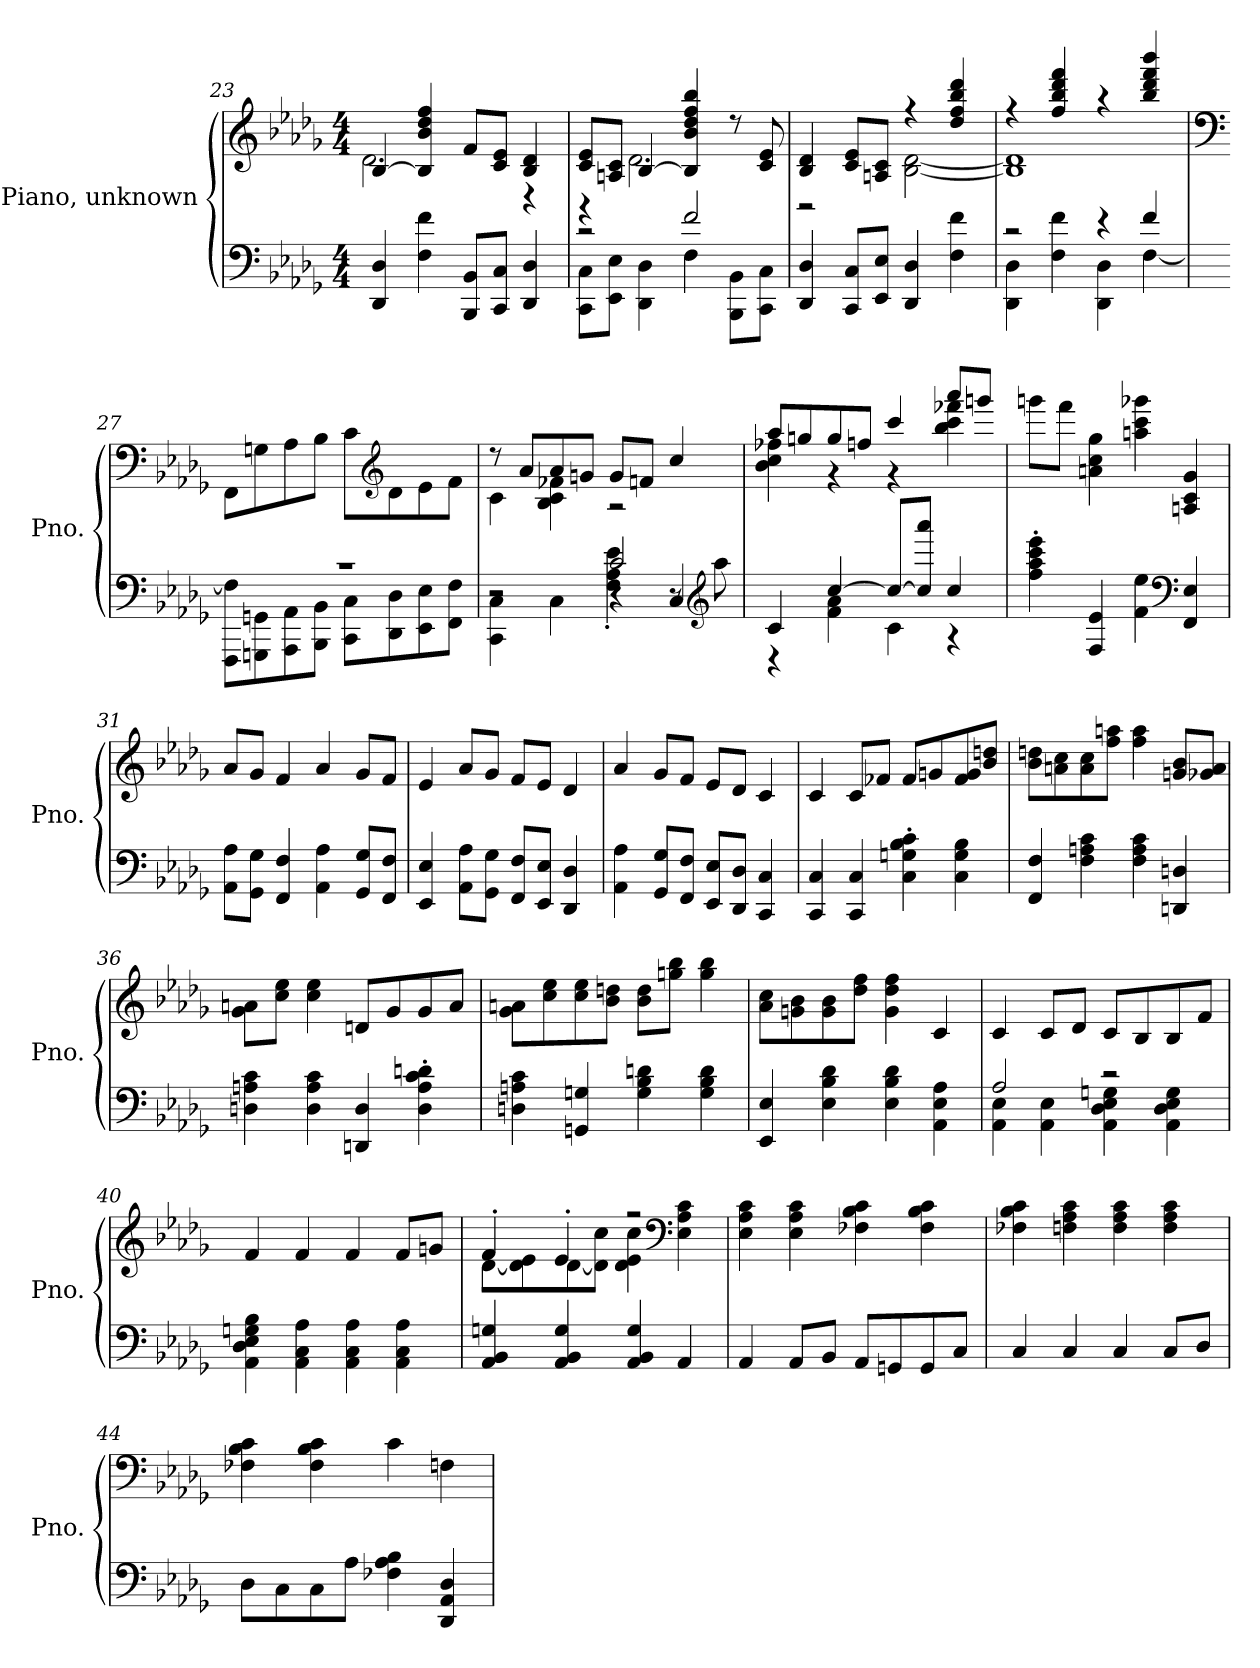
**kern	**kern
*part1	*part1
*staff2	*staff1
*I"Piano, unknown	*
*I'Pno.	*
*clefF4	*clefG2
*k[b-e-a-d-g-]	*k[b-e-a-d-g-]
*M4/4	*M4/4
=23	=23
*	*^
4DD-/ 4D-/	[4B-/	2.d-\
4F\ 4f\	4B-/] 4b-/ 4dd-/ 4ff/	.
8BBB-/ 8BB-/L	8f/L	.
8CC/ 8C/J	8c/ 8e-/J	.
4DD-/ 4D-/	4B-/ 4d-/	4r
=24	=24	=24
*^	*	*
2r	8CC\ 8C\L	8c/ 8e-/L	4r
.	8EE-\ 8E-\J	8An/ 8c/J	.
.	4DD-\ 4D-\	[4B-/	2.d-\
2f/	4F\	4B-/] 4b-/ 4dd-/ 4ff/ 4bb-/	.
.	8BBB-\ 8BB-\L	8r	.
.	8CC\ 8C\J	8c/ 8e-/	.
*v	*v	*	*
=25	=25	=25
4DD-/ 4D-/	4B-/ 4d-/	2r
8CC/ 8C/L	8c/ 8e-/L	.
8EE-/ 8E-/J	8An/ 8c/J	.
4DD-/ 4D-/	4r	[2B-\ [2d-\
4F\ 4f\	4dd-/ 4ff/ 4bb-/ 4ddd-/	.
=26	=26	=26
*^	*	*
2r	4DD-\ 4D-\	4r	1B-] 1d-]
.	4F\ 4f\	4ff/ 4bb-/ 4ddd-/ 4fff/	.
4r	4DD-\ 4D-\	4r	.
4f/	[4F\	4bb-/ 4ddd-/ 4fff/ 4bbb-/	.
*	*	*v	*v
!!LO:LB:g=z
=27	=27	=27
*	*	*clefF4
1r	8FFF\ 8F\]L	8FF\L
.	8GGGn\ 8GGn\	8Gn\
.	8AAA-\ 8AA-\	8A-\
.	8BBB-\ 8BB-\J	8B-\J
.	8CC\ 8C\L	8c\L
*	*	*clefG2
.	8DD-\ 8D-\	8d-\
.	8EE-\ 8E-\	8e-\
.	8FF\ 8F\J	8f\J
=28	=28	=28
*	*^	*^
2r	4CC\ 4C\	2r	8r	4c\
.	.	.	8a-/L	.
.	4C\	.	8a-/	4B-\ 4c\ 4f-X\
.	.	.	8gn/J	.
2c/	4F\' 4A-\' 4e-\'	4r	8g/L	2r
.	.	.	8fn/J	.
.	8r	4C/	4cc/	.
*clefG2	*	*	*	*
.	8aa-\	.	.	.
*	*v	*v	*	*
=29	=29	=29	=29
4c/	4r	8aa-/L	4b-\ 4cc\ 4ff-X\
.	.	8ggn/	.
[4cc/	4f\ 4a-\	8gg/	4r
.	.	8ffn/J	.
8cc/L_	4c\	4ccc/	4r
8cc/] 8aaa-/J	.	.	.
4cc/	4r	8aaa-/L	4bb-\ 4ccc\ 4fff-X\
.	.	8gggn/J	.
*v	*v	*	*
*	*v	*v
!!LO:LB:g=z
=30	=30
4ff\' 4aa-\' 4ccc\' 4eee-\'	8gggn\L
.	8fff\J
4F/ 4e-/	4an\ 4cc\ 4gg-\
4f\ 4ee-\	4aan\ 4ccc\ 4ggg-X\
*clefF4	*
4FF/ 4E-/	4An/ 4c/ 4g-/
=31	=31
8AA-\ 8A-\L	8a-/L
8GG-\ 8G-\J	8g-/J
4FF/ 4F/	4f/
4AA-\ 4A-\	4a-/
8GG-/ 8G-/L	8g-/L
8FF/ 8F/J	8f/J
=32	=32
4EE-/ 4E-/	4e-/
8AA-\ 8A-\L	8a-/L
8GG-\ 8G-\J	8g-/J
8FF/ 8F/L	8f/L
8EE-/ 8E-/J	8e-/J
4DD-/ 4D-/	4d-/
=33	=33
4AA-\ 4A-\	4a-/
8GG-/ 8G-/L	8g-/L
8FF/ 8F/J	8f/J
8EE-/ 8E-/L	8e-/L
8DD-/ 8D-/J	8d-/J
4CC/ 4C/	4c/
=34	=34
4CC/ 4C/	4c/
4CC/ 4C/	8c/L
.	8f-X/J
4C\' 4Gn\' 4B-\' 4c\'	8f-/L
.	8gn/
4C\ 4G\ 4B-\	8f-/ 8g/
.	8b-/ 8ddn/J
!!LO:LB:g=z
=35	=35
4FF/ 4F/	8b-\ 8ddn\L
.	8an\ 8cc\
4F\ 4An\ 4c\	8a\ 8cc\
.	8ff\ 8aan\J
4F\ 4A\ 4c\	4ff\ 4aa\
4DDn/ 4Dn/	8gn/ 8b-/L
.	8g-X/ 8a/J
=36	=36
4Dn\ 4An\ 4c\	8g-\ 8an\L
.	8cc\ 8ee-\J
4D\ 4A\ 4c\	4cc\ 4ee-\
4DDn/ 4D/	8dn/L
.	8g-/
4D\' 4A\' 4c\' 4dn\'	8g-/
.	8a/J
=37	=37
4Dn\ 4An\ 4c\	8g-\ 8an\L
.	8cc\ 8ee-\
4GGn/ 4Gn/	8cc\ 8ee-\
.	8b-\ 8ddn\J
4G\ 4B-\ 4dn\	8b-\ 8dd\L
.	8ggn\ 8bb-\J
4G\ 4B-\ 4d\	4gg\ 4bb-\
=38	=38
4EE-/ 4E-/	8a-\ 8cc\L
.	8gn\ 8b-\
4E-\ 4B-\ 4d-\	8g\ 8b-\
.	8dd-\ 8ff\J
4E-\ 4B-\ 4d-\	4g\ 4dd-\ 4ff\
4AA-\ 4E-\ 4A-\	4c/
!!LO:LB:g=z
=39	=39
*^	*
2A-/	4AA-\ 4E-\	4c/
.	4AA-\ 4E-\	8c/L
.	.	8d-/J
2r	4AA-\ 4D-\ 4E-\ 4Gn\	8c/L
.	.	8B-/
.	4AA-\ 4D-\ 4E-\ 4G\	8B-/
.	.	8f/J
*v	*v	*
=40	=40
4AA-\ 4D-\ 4E-\ 4Gn\ 4B-\	4f/
4AA-\ 4C\ 4A-\	4f/
4AA-\ 4C\ 4A-\	4f/
4AA-\ 4C\ 4A-\	8f/L
.	8gn/J
=41	=41
*	*^
4AA-/ 4BB-/ 4Gn/	4f'/	[8d-\L
.	.	8d-\] 8e-\
4AA-/ 4BB-/ 4G/	4e-'/	[8d-\
.	.	8d-\] 8cc\J
4AA-/ 4BB-/ 4G/	2r	4d-\ 4e-\ 4cc\
*	*clefF4	*
4AA-/	.	4E-\ 4A-\ 4c\
*	*v	*v
=42	=42
4AA-/	4E-\ 4A-\ 4c\
8AA-/L	4E-\ 4A-\ 4c\
8BB-/J	.
8AA-/L	4F-X\ 4B-\ 4c\
8GGn/	.
8GG/	4F-\ 4B-\ 4c\
8C/J	.
!!LO:LB:g=z
=43	=43
4C/	4F-X\ 4B-\ 4c\
4C/	4Fn\ 4A-\ 4c\
4C/	4F\ 4A-\ 4c\
8C/L	4F\ 4A-\ 4c\
8D-/J	.
=44	=44
8D-\L	4F-X\ 4B-\ 4c\
8C\	.
8C\	4F-\ 4B-\ 4c\
8A-\J	.
4F-X\ 4A-\ 4B-\	4c\
4DD-/ 4AA-/ 4D-/	4Fn\
=	=
*-	*-
